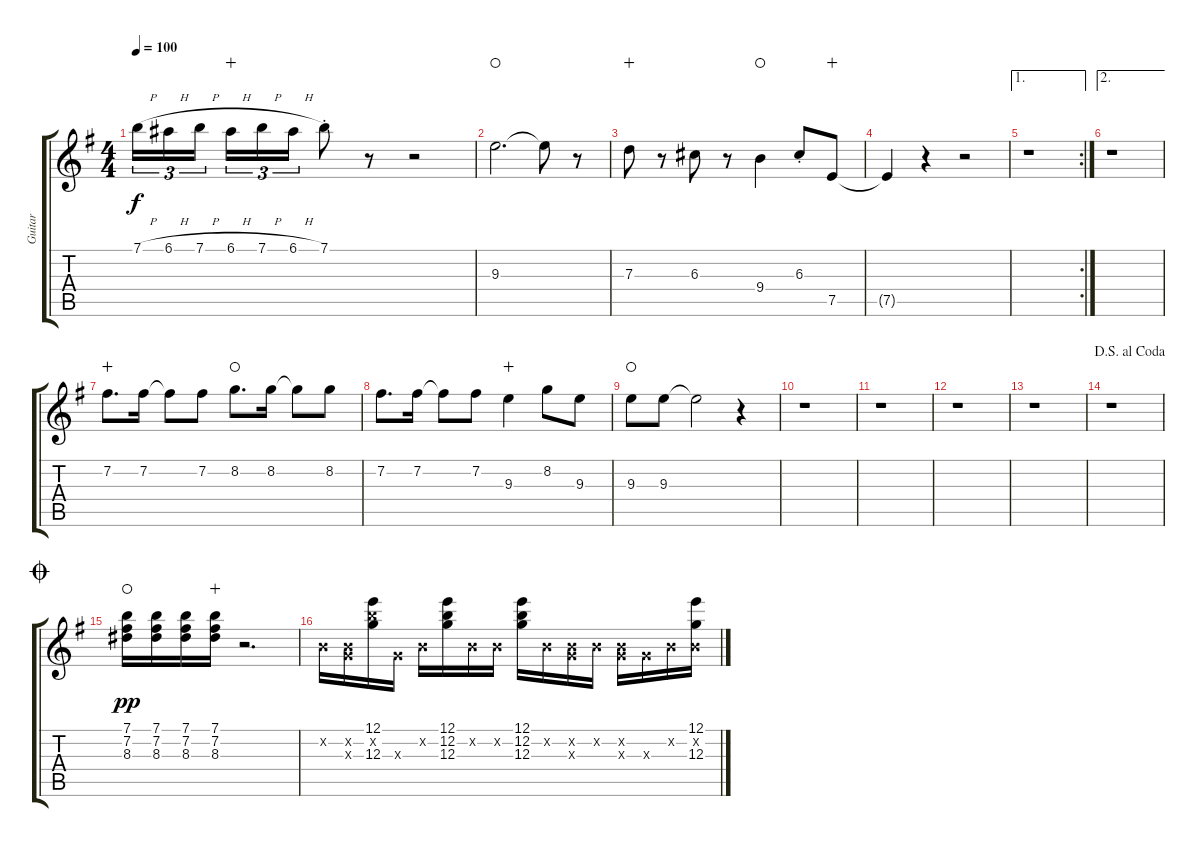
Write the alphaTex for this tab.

\track ("Guitar" "Guitar") {instrument overdrivenguitar}
\staff {score tabs}
\tuning (E4 B3 G3 D3 A2 E2) {hide}
\ts (4 4)
\tempo 100
\clef g2
\ks eminor
7.1{h}.16{tu (3 2) dy f} 6.1{h}.16{tu (3 2)} 7.1{h}.16{tu (3 2) beam splitsecondary} 6.1{h}.16{tu (3 2) wahc} 7.1{h}.16{tu (3 2)} 6.1{h}.16{tu (3 2)} 7.1{st}.8 r.8 r.2 |
9.3.2{d waho} 9.3{t}.8 r.8 |
7.3.8{wahc} r.8 6.3.8 r.8 9.4.4{waho} 6.3{st}.8 7.5.8{wahc} |
7.5{t}.4 r.4 r.2 |
\ae 1
\rc 2
r.1 |
\ae 2
r.1 |
7.2.8{d wahc} 7.2.16 7.2{t}.8 7.2.8 8.2.8{d waho} 8.2.16 8.2{t}.8 8.2.8 |
7.2.8{d} 7.2.16 7.2{t}.8 7.2.8 9.3.4{wahc} 8.2.8 9.3.8 |
9.3.8{waho} 9.3.8 9.3{t}.2 r.4 |
r.1 |
r.1 |
r.1 |
r.1 |
\jump dalsegnoalcoda
r.1 |
\jump coda
(7.1 7.2 8.3).16{dy pp waho} (7.1 7.2 8.3).16 (7.1 7.2 8.3).16 (7.1 7.2 8.3).16{wahc} r.2{d} |
0.2{x}.16 (0.2{x} 0.3{x}).16 (12.1 12.2{x} 12.3).16 0.3{x}.16 0.2{x}.16 (12.1 12.2 12.3).16 0.2{x}.16 0.2{x}.16 (12.1 12.2 12.3).16 0.2{x}.16 (0.2{x} 0.3{x}).16 0.2{x}.16 (0.2{x} 0.3{x}).16 0.3{x}.16 0.2{x}.16 (12.1 0.2{x} 12.3).16
